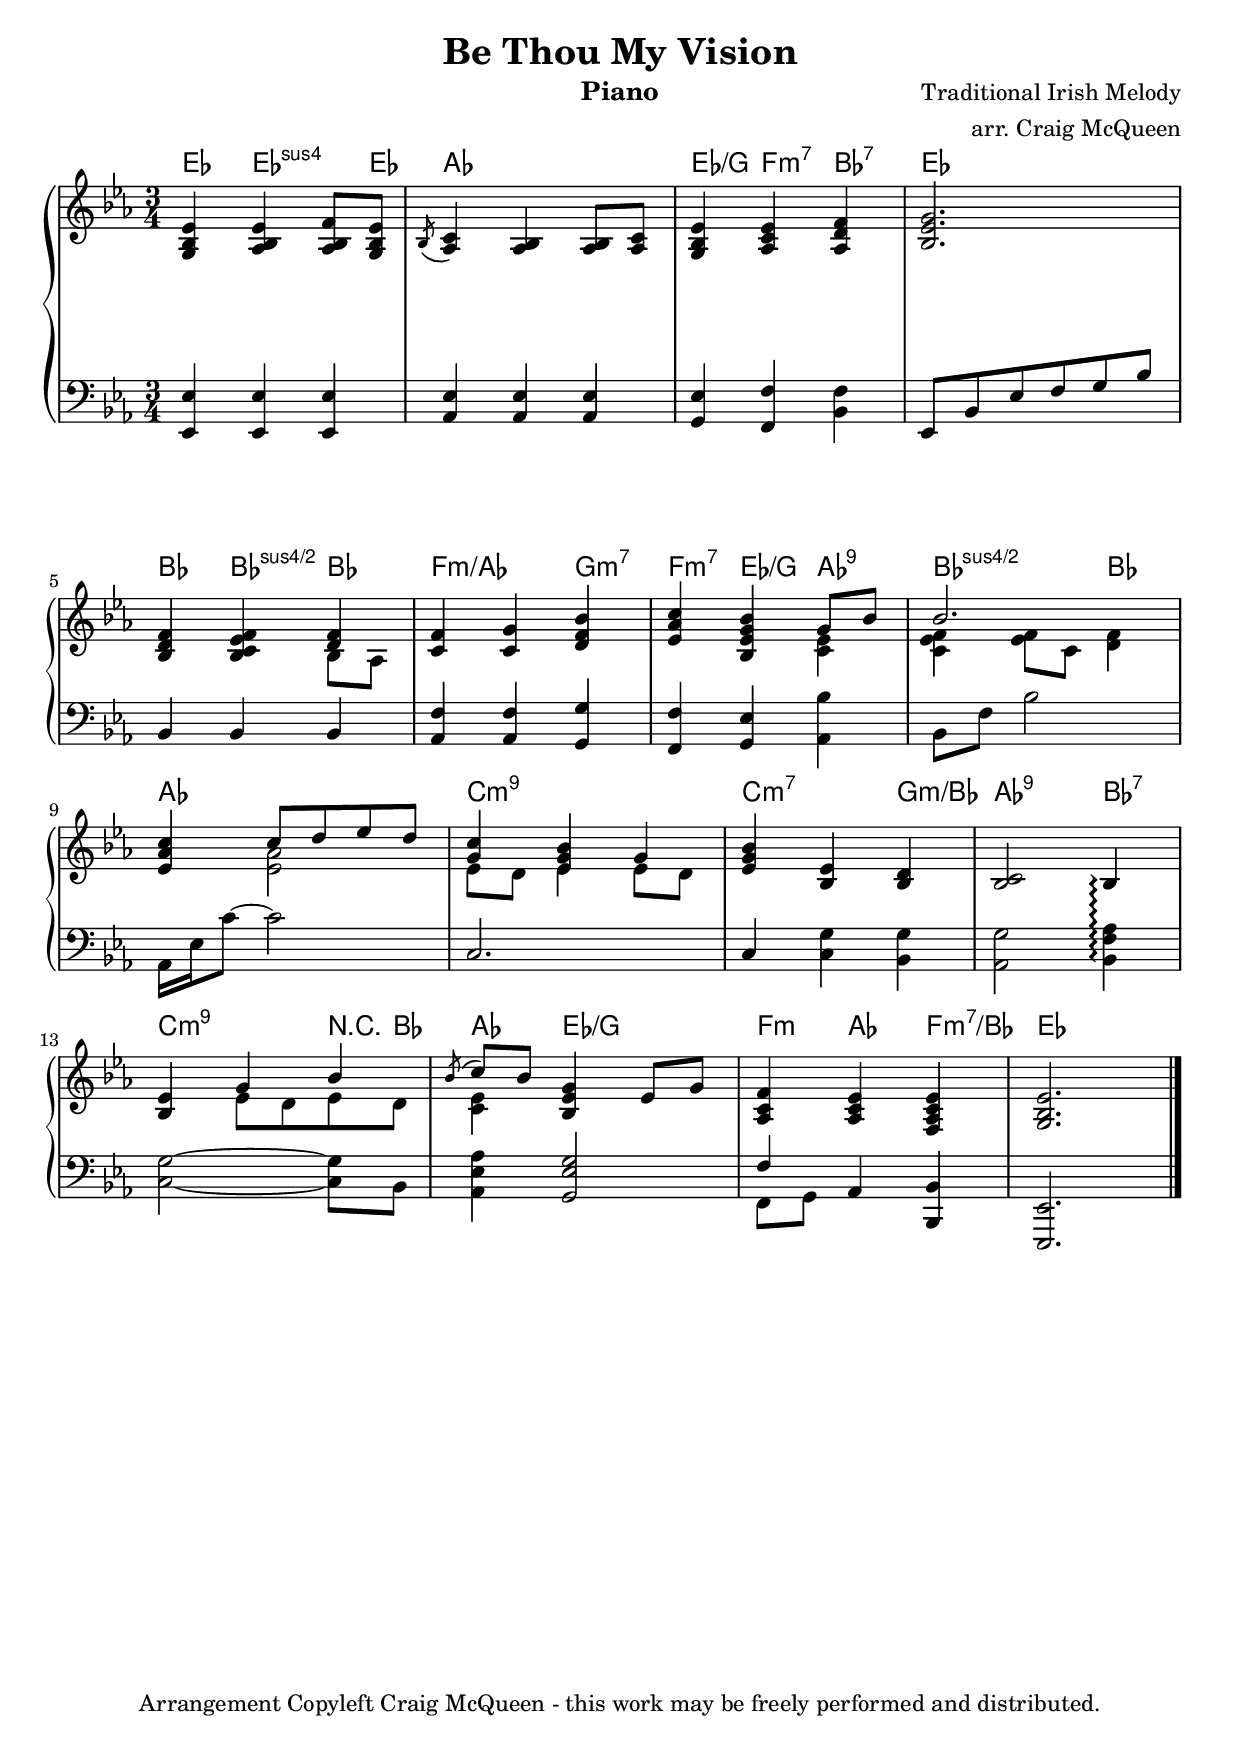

\version "2.12.3"

#(ly:set-option 'point-and-click #f)

\header {
  title = "Be Thou My Vision"
  instrument = "Piano"
  composer = "Traditional Irish Melody"
  arranger = "arr. Craig McQueen"
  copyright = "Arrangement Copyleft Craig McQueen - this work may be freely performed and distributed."
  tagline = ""
}

%#(set-global-staff-size 19)

global = {
  \key ees \major
  \time 3/4
}

% modify sus4/sus2
% Exception music is chords with markups
chExceptionMusic = {
  <c d f g>1-\markup { \super "sus4/2" }
%  <c d e g>1-\markup { \super "add2" }
%  <c d e g a>1-\markup { \super "6/add2" }
%  <c e g bes d' a'>1-\markup { \super "13" }
}

% Convert music to list and prepend to existing exceptions.
chExceptions = #( append
  ( sequential-music-to-chord-exceptions chExceptionMusic #t)
  ignatzekExceptions)

chordsall = \chordmode {
  \set chordNameExceptions = #chExceptions

  ees4 ees4.:sus4 ees8 | aes2. | ees4/g f:m7 bes:7 | ees2. |
  
  bes4 bes4:sus4.2 bes | f2:m/aes g4:m7 | f4:m7 ees/g aes:9 | bes2:sus4.2 bes4 |
  
  aes2. | c:m9 | c2:m7 g4:m/bes | aes2:9 bes4:7 |
  
  c2:m9 r8 bes8 | aes4 ees2/g | f4:m aes f:m7/bes | ees2. |
}

upper = \relative c' {
  <ees bes g>4 <ees bes aes> <f bes, aes>8 <ees bes g> | \acciaccatura bes8 <c aes>4 <bes aes> <bes aes>8 <c aes> |
  <ees bes g>4 <ees c aes> <f d aes> | <g ees bes>2. | \break

  <f d bes>4 <f ees c bes> << { <f d> } \\ { bes,8 aes } >> | <f' c>4 <g c,> <bes f d> |
  <c aes ees>4 <bes g ees bes> << { g8 bes } \\ { <ees, c>4 } >> | << { bes'2. } \\ { <f ees c>4 <f ees>8 c <f d>4 } >> | \break
  
  <c' aes ees>4 << { c8 d ees d } \\ { <aes ees>2 } >> | << { <c g>4 <bes g ees> g } \\ { ees8 d ees4 ees8 d } >> |
  <bes' g ees>4 <ees, bes> <d bes> | <c bes>2 bes4-\arpeggio | \break
  
  <ees bes>4 << { g4 bes } \\ { ees,8 d ees d } >> | << { \acciaccatura bes'8 c8 [bes] } \\ { <ees, c>4 } >> <g ees bes>4 ees8 g |
  <f c aes>4 <ees c aes> <ees c aes f> | <ees bes g>2. | \bar "|."
}

lower = \relative c {
  \clef bass
  <ees ees,>4 <ees ees,> <ees ees,> | <ees aes,>4 <ees aes,> <ees aes,> | <ees g,>4 <f f,> <f bes,> | ees,8 bes' ees f g bes |
  
  bes,4 bes bes | <aes f'>4 <aes f'> <g g'> | <f f'>4 <g ees'> <aes bes'> | bes8 f' bes2 |
  
  aes,16 ees' c'8 ~ c2 | c,2. | c4 <c g'> <bes g'> | <aes g'>2 <bes f' aes>4-\arpeggio |
  
  <c g'>2 ~ <c g'>8 bes | <aes ees' aes>4 <g ees' g>2 | << { f'4 } \\ { f,8 [g] } >> aes4 <bes bes,> | <ees, ees,>2. |
}

dynamics = {
}

pedal = {
}

\score {
  <<
  \new ChordNames {
    \chordsall
  }
  \new PianoStaff = "PianoStaff_pf" <<
%    \set PianoStaff.instrumentName = #"Piano  "
    
    \set PianoStaff.connectArpeggios = ##t
    \new Staff = "Staff_pfUpper" << \global \upper >>
    \new Dynamics = "Dynamics_pf" \dynamics
    \new Staff = "Staff_pfLower" << \global \lower >>
    \new Dynamics = "pedal" \pedal
  >>
  >>
  \layout {
    indent = #0
    % define Dynamics context (not needed with LilyPond 2.13.29 and above).
    \context {
      \type "Engraver_group"
      \name Dynamics
      \alias Voice
      \consists "Output_property_engraver"
      \consists "Piano_pedal_engraver"
      \consists "Script_engraver"
      \consists "New_dynamic_engraver"
      \consists "Dynamic_align_engraver"
      \consists "Text_engraver"
      \consists "Skip_event_swallow_translator"
      \consists "Axis_group_engraver"

      pedalSustainStrings = #'("Ped." "*Ped." "*")
      pedalUnaCordaStrings = #'("una corda" "" "tre corde")
      \override DynamicLineSpanner #'Y-offset = #0
      \override TextScript #'font-size = #2
      \override TextScript #'font-shape = #'italic
      \override VerticalAxisGroup #'minimum-Y-extent = #'(-1 . 1)
    }
    % modify PianoStaff context to accept Dynamics context
    \context {
      \PianoStaff
      \accepts Dynamics
    }
  }
%  \midi { }
}

\score {
  \new PianoStaff = "PianoStaff_pf" <<
    \new Staff = "Staff_pfUpper" << \global \upper \dynamics \pedal >>
    \new Staff = "Staff_pfLower" << \global \lower \dynamics \pedal >>
  >>
  \midi { }
}

